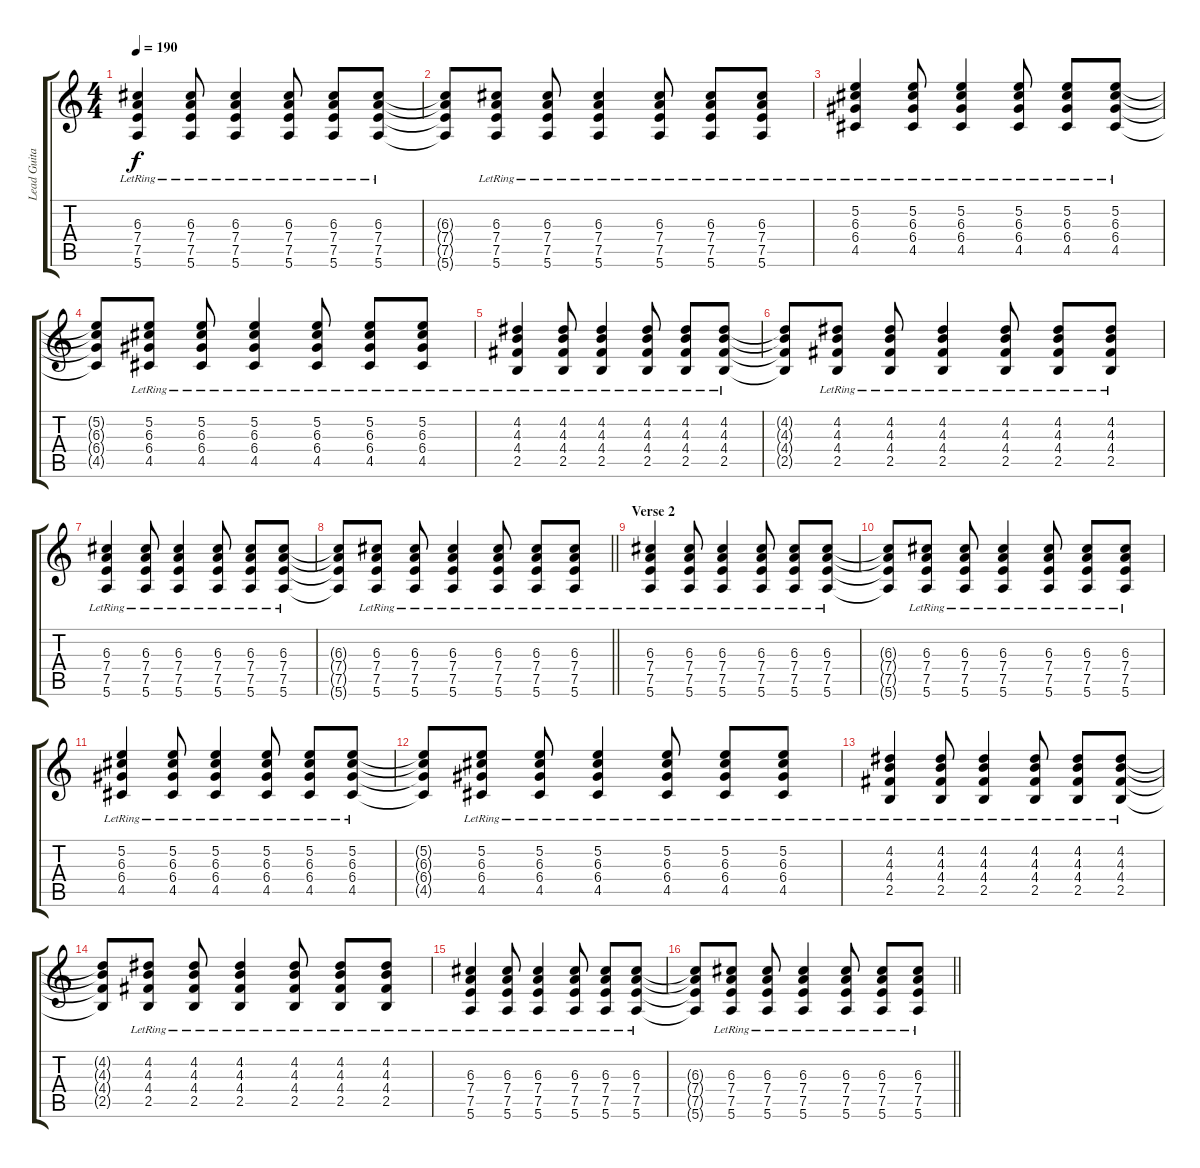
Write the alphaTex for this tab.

\track ("Lead Guitar" "Lead Guita") {instrument acousticguitarsteel}
\staff {score tabs}
\tuning (E4 B3 G3 D3 A2 E2) {hide}
\ts (4 4)
\tempo 190
\clef g2
\ks c
(6.3{lr} 7.4{lr} 7.5{lr} 5.6{lr}).4{dy f} (6.3{lr} 7.4{lr} 7.5{lr} 5.6{lr}).8 (6.3{lr} 7.4{lr} 7.5{lr} 5.6{lr}).4 (6.3{lr} 7.4{lr} 7.5{lr} 5.6{lr}).8 (6.3{lr} 7.4{lr} 7.5{lr} 5.6{lr}).8 (6.3{lr} 7.4{lr} 7.5{lr} 5.6{lr}).8 |
(6.3{t} 7.4{t} 7.5{t} 5.6{t}).8 (6.3{lr} 7.4{lr} 7.5{lr} 5.6{lr}).8 (6.3{lr} 7.4{lr} 7.5{lr} 5.6{lr}).8 (6.3{lr} 7.4{lr} 7.5{lr} 5.6{lr}).4 (6.3{lr} 7.4{lr} 7.5{lr} 5.6{lr}).8 (6.3{lr} 7.4{lr} 7.5{lr} 5.6{lr}).8 (6.3{lr} 7.4{lr} 7.5{lr} 5.6{lr}).8 |
(5.2{lr} 6.3{lr} 6.4{lr} 4.5{lr}).4 (5.2{lr} 6.3{lr} 6.4{lr} 4.5{lr}).8 (5.2{lr} 6.3{lr} 6.4{lr} 4.5{lr}).4 (5.2{lr} 6.3{lr} 6.4{lr} 4.5{lr}).8 (5.2{lr} 6.3{lr} 6.4{lr} 4.5{lr}).8 (5.2{lr} 6.3{lr} 6.4{lr} 4.5{lr}).8 |
(5.2{t} 6.3{t} 6.4{t} 4.5{t}).8 (5.2{lr} 6.3{lr} 6.4{lr} 4.5{lr}).8 (5.2{lr} 6.3{lr} 6.4{lr} 4.5{lr}).8 (5.2{lr} 6.3{lr} 6.4{lr} 4.5{lr}).4 (5.2{lr} 6.3{lr} 6.4{lr} 4.5{lr}).8 (5.2{lr} 6.3{lr} 6.4{lr} 4.5{lr}).8 (5.2{lr} 6.3{lr} 6.4{lr} 4.5{lr}).8 |
(4.2{lr} 4.3{lr} 4.4{lr} 2.5{lr}).4 (4.2{lr} 4.3{lr} 4.4{lr} 2.5{lr}).8 (4.2{lr} 4.3{lr} 4.4{lr} 2.5{lr}).4 (4.2{lr} 4.3{lr} 4.4{lr} 2.5{lr}).8 (4.2{lr} 4.3{lr} 4.4{lr} 2.5{lr}).8 (4.2{lr} 4.3{lr} 4.4{lr} 2.5{lr}).8 |
(4.2{t} 4.3{t} 4.4{t} 2.5{t}).8 (4.2{lr} 4.3{lr} 4.4{lr} 2.5{lr}).8 (4.2{lr} 4.3{lr} 4.4{lr} 2.5{lr}).8 (4.2{lr} 4.3{lr} 4.4{lr} 2.5{lr}).4 (4.2{lr} 4.3{lr} 4.4{lr} 2.5{lr}).8 (4.2{lr} 4.3{lr} 4.4{lr} 2.5{lr}).8 (4.2{lr} 4.3{lr} 4.4{lr} 2.5{lr}).8 |
(6.3{lr} 7.4{lr} 7.5{lr} 5.6{lr}).4 (6.3{lr} 7.4{lr} 7.5{lr} 5.6{lr}).8 (6.3{lr} 7.4{lr} 7.5{lr} 5.6{lr}).4 (6.3{lr} 7.4{lr} 7.5{lr} 5.6{lr}).8 (6.3{lr} 7.4{lr} 7.5{lr} 5.6{lr}).8 (6.3{lr} 7.4{lr} 7.5{lr} 5.6{lr}).8 |
\barLineRight lightlight
(6.3{t} 7.4{t} 7.5{t} 5.6{t}).8 (6.3{lr} 7.4{lr} 7.5{lr} 5.6{lr}).8 (6.3{lr} 7.4{lr} 7.5{lr} 5.6{lr}).8 (6.3{lr} 7.4{lr} 7.5{lr} 5.6{lr}).4 (6.3{lr} 7.4{lr} 7.5{lr} 5.6{lr}).8 (6.3{lr} 7.4{lr} 7.5{lr} 5.6{lr}).8 (6.3{lr} 7.4{lr} 7.5{lr} 5.6{lr}).8 |
\section ("" "Verse 2")
(6.3{lr} 7.4{lr} 7.5{lr} 5.6{lr}).4 (6.3{lr} 7.4{lr} 7.5{lr} 5.6{lr}).8 (6.3{lr} 7.4{lr} 7.5{lr} 5.6{lr}).4 (6.3{lr} 7.4{lr} 7.5{lr} 5.6{lr}).8 (6.3{lr} 7.4{lr} 7.5{lr} 5.6{lr}).8 (6.3{lr} 7.4{lr} 7.5{lr} 5.6{lr}).8 |
(6.3{t} 7.4{t} 7.5{t} 5.6{t}).8 (6.3{lr} 7.4{lr} 7.5{lr} 5.6{lr}).8 (6.3{lr} 7.4{lr} 7.5{lr} 5.6{lr}).8 (6.3{lr} 7.4{lr} 7.5{lr} 5.6{lr}).4 (6.3{lr} 7.4{lr} 7.5{lr} 5.6{lr}).8 (6.3{lr} 7.4{lr} 7.5{lr} 5.6{lr}).8 (6.3{lr} 7.4{lr} 7.5{lr} 5.6{lr}).8 |
(5.2{lr} 6.3{lr} 6.4{lr} 4.5{lr}).4 (5.2{lr} 6.3{lr} 6.4{lr} 4.5{lr}).8 (5.2{lr} 6.3{lr} 6.4{lr} 4.5{lr}).4 (5.2{lr} 6.3{lr} 6.4{lr} 4.5{lr}).8 (5.2{lr} 6.3{lr} 6.4{lr} 4.5{lr}).8 (5.2{lr} 6.3{lr} 6.4{lr} 4.5{lr}).8 |
(5.2{t} 6.3{t} 6.4{t} 4.5{t}).8 (5.2{lr} 6.3{lr} 6.4{lr} 4.5{lr}).8 (5.2{lr} 6.3{lr} 6.4{lr} 4.5{lr}).8 (5.2{lr} 6.3{lr} 6.4{lr} 4.5{lr}).4 (5.2{lr} 6.3{lr} 6.4{lr} 4.5{lr}).8 (5.2{lr} 6.3{lr} 6.4{lr} 4.5{lr}).8 (5.2{lr} 6.3{lr} 6.4{lr} 4.5{lr}).8 |
(4.2{lr} 4.3{lr} 4.4{lr} 2.5{lr}).4 (4.2{lr} 4.3{lr} 4.4{lr} 2.5{lr}).8 (4.2{lr} 4.3{lr} 4.4{lr} 2.5{lr}).4 (4.2{lr} 4.3{lr} 4.4{lr} 2.5{lr}).8 (4.2{lr} 4.3{lr} 4.4{lr} 2.5{lr}).8 (4.2{lr} 4.3{lr} 4.4{lr} 2.5{lr}).8 |
(4.2{t} 4.3{t} 4.4{t} 2.5{t}).8 (4.2{lr} 4.3{lr} 4.4{lr} 2.5{lr}).8 (4.2{lr} 4.3{lr} 4.4{lr} 2.5{lr}).8 (4.2{lr} 4.3{lr} 4.4{lr} 2.5{lr}).4 (4.2{lr} 4.3{lr} 4.4{lr} 2.5{lr}).8 (4.2{lr} 4.3{lr} 4.4{lr} 2.5{lr}).8 (4.2{lr} 4.3{lr} 4.4{lr} 2.5{lr}).8 |
(6.3{lr} 7.4{lr} 7.5{lr} 5.6{lr}).4 (6.3{lr} 7.4{lr} 7.5{lr} 5.6{lr}).8 (6.3{lr} 7.4{lr} 7.5{lr} 5.6{lr}).4 (6.3{lr} 7.4{lr} 7.5{lr} 5.6{lr}).8 (6.3{lr} 7.4{lr} 7.5{lr} 5.6{lr}).8 (6.3{lr} 7.4{lr} 7.5{lr} 5.6{lr}).8 |
\barLineRight lightlight
(6.3{t} 7.4{t} 7.5{t} 5.6{t}).8 (6.3{lr} 7.4{lr} 7.5{lr} 5.6{lr}).8 (6.3{lr} 7.4{lr} 7.5{lr} 5.6{lr}).8 (6.3{lr} 7.4{lr} 7.5{lr} 5.6{lr}).4 (6.3{lr} 7.4{lr} 7.5{lr} 5.6{lr}).8 (6.3{lr} 7.4{lr} 7.5{lr} 5.6{lr}).8 (6.3{lr} 7.4{lr} 7.5{lr} 5.6{lr}).8
